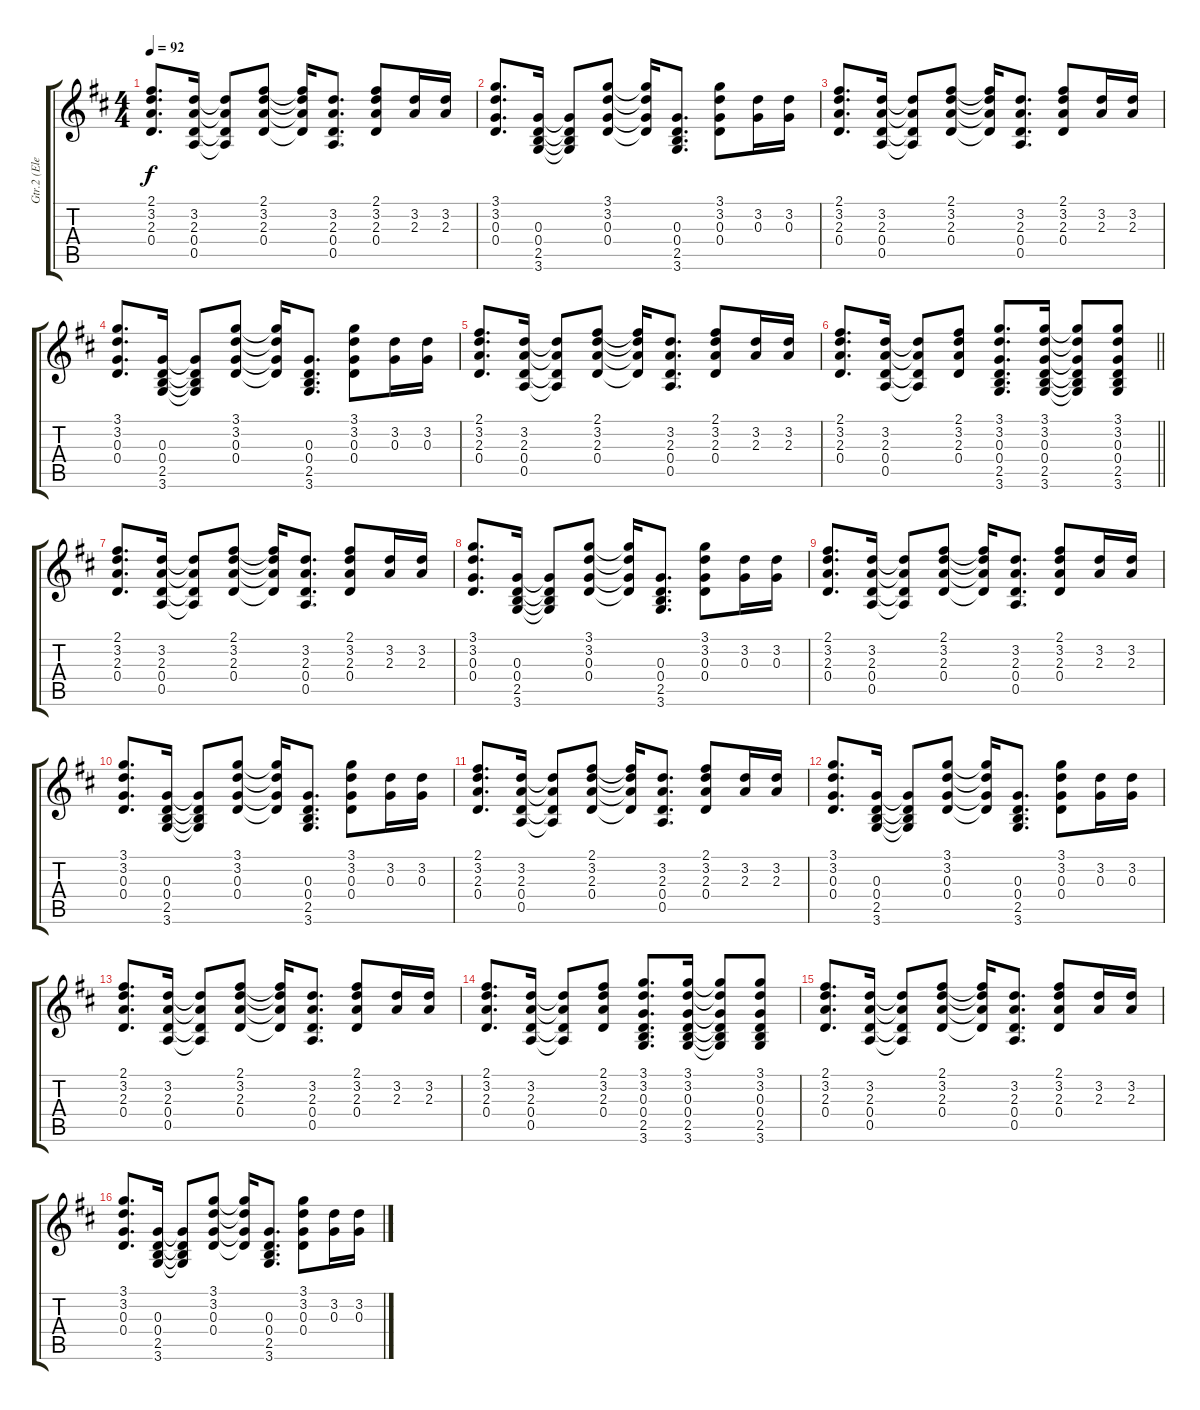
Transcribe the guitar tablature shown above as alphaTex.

\track ("Gtr.2 (Elec.)" "Gtr.2 (Ele") {instrument distortionguitar}
\staff {score tabs}
\tuning (E4 B3 G3 D3 A2 E2) {hide}
\ts (4 4)
\tempo 92
\clef g2
\ks d
(2.1 3.2 2.3 0.4).8{d dy f} (3.2 2.3 0.4 0.5).16 (3.2{t} 2.3{t} 0.4{t} 0.5{t}).8 (2.1 3.2 2.3 0.4).8 (2.1{t} 3.2{t} 2.3{t} 0.4{t}).16 (3.2 2.3 0.4 0.5).8{d} (2.1 3.2 2.3 0.4).8 (3.2 2.3).16 (3.2 2.3).16 |
(3.1 3.2 0.3 0.4).8{d} (0.3 0.4 2.5 3.6).16 (0.3{t} 0.4{t} 2.5{t} 3.6{t}).8 (3.1 3.2 0.3 0.4).8 (3.1{t} 3.2{t} 0.3{t} 0.4{t}).16 (0.3 0.4 2.5 3.6).8{d} (3.1 3.2 0.3 0.4).8 (3.2 0.3).16 (3.2 0.3).16 |
(2.1 3.2 2.3 0.4).8{d} (3.2 2.3 0.4 0.5).16 (3.2{t} 2.3{t} 0.4{t} 0.5{t}).8 (2.1 3.2 2.3 0.4).8 (2.1{t} 3.2{t} 2.3{t} 0.4{t}).16 (3.2 2.3 0.4 0.5).8{d} (2.1 3.2 2.3 0.4).8 (3.2 2.3).16 (3.2 2.3).16 |
(3.1 3.2 0.3 0.4).8{d} (0.3 0.4 2.5 3.6).16 (0.3{t} 0.4{t} 2.5{t} 3.6{t}).8 (3.1 3.2 0.3 0.4).8 (3.1{t} 3.2{t} 0.3{t} 0.4{t}).16 (0.3 0.4 2.5 3.6).8{d} (3.1 3.2 0.3 0.4).8 (3.2 0.3).16 (3.2 0.3).16 |
(2.1 3.2 2.3 0.4).8{d} (3.2 2.3 0.4 0.5).16 (3.2{t} 2.3{t} 0.4{t} 0.5{t}).8 (2.1 3.2 2.3 0.4).8 (2.1{t} 3.2{t} 2.3{t} 0.4{t}).16 (3.2 2.3 0.4 0.5).8{d} (2.1 3.2 2.3 0.4).8 (3.2 2.3).16 (3.2 2.3).16 |
\barLineRight lightlight
(2.1 3.2 2.3 0.4).8{d} (3.2 2.3 0.4 0.5).16 (3.2{t} 2.3{t} 0.4{t} 0.5{t}).8 (2.1 3.2 2.3 0.4).8 (3.1 3.2 0.3 0.4 2.5 3.6).8{d} (3.1 3.2 0.3 0.4 2.5 3.6).16 (3.1{t} 3.2{t} 0.3{t} 0.4{t} 2.5{t} 3.6{t}).8 (3.1 3.2 0.3 0.4 2.5 3.6).8 |
(2.1 3.2 2.3 0.4).8{d} (3.2 2.3 0.4 0.5).16 (3.2{t} 2.3{t} 0.4{t} 0.5{t}).8 (2.1 3.2 2.3 0.4).8 (2.1{t} 3.2{t} 2.3{t} 0.4{t}).16 (3.2 2.3 0.4 0.5).8{d} (2.1 3.2 2.3 0.4).8 (3.2 2.3).16 (3.2 2.3).16 |
(3.1 3.2 0.3 0.4).8{d} (0.3 0.4 2.5 3.6).16 (0.3{t} 0.4{t} 2.5{t} 3.6{t}).8 (3.1 3.2 0.3 0.4).8 (3.1{t} 3.2{t} 0.3{t} 0.4{t}).16 (0.3 0.4 2.5 3.6).8{d} (3.1 3.2 0.3 0.4).8 (3.2 0.3).16 (3.2 0.3).16 |
(2.1 3.2 2.3 0.4).8{d} (3.2 2.3 0.4 0.5).16 (3.2{t} 2.3{t} 0.4{t} 0.5{t}).8 (2.1 3.2 2.3 0.4).8 (2.1{t} 3.2{t} 2.3{t} 0.4{t}).16 (3.2 2.3 0.4 0.5).8{d} (2.1 3.2 2.3 0.4).8 (3.2 2.3).16 (3.2 2.3).16 |
(3.1 3.2 0.3 0.4).8{d} (0.3 0.4 2.5 3.6).16 (0.3{t} 0.4{t} 2.5{t} 3.6{t}).8 (3.1 3.2 0.3 0.4).8 (3.1{t} 3.2{t} 0.3{t} 0.4{t}).16 (0.3 0.4 2.5 3.6).8{d} (3.1 3.2 0.3 0.4).8 (3.2 0.3).16 (3.2 0.3).16 |
(2.1 3.2 2.3 0.4).8{d} (3.2 2.3 0.4 0.5).16 (3.2{t} 2.3{t} 0.4{t} 0.5{t}).8 (2.1 3.2 2.3 0.4).8 (2.1{t} 3.2{t} 2.3{t} 0.4{t}).16 (3.2 2.3 0.4 0.5).8{d} (2.1 3.2 2.3 0.4).8 (3.2 2.3).16 (3.2 2.3).16 |
(3.1 3.2 0.3 0.4).8{d} (0.3 0.4 2.5 3.6).16 (0.3{t} 0.4{t} 2.5{t} 3.6{t}).8 (3.1 3.2 0.3 0.4).8 (3.1{t} 3.2{t} 0.3{t} 0.4{t}).16 (0.3 0.4 2.5 3.6).8{d} (3.1 3.2 0.3 0.4).8 (3.2 0.3).16 (3.2 0.3).16 |
(2.1 3.2 2.3 0.4).8{d} (3.2 2.3 0.4 0.5).16 (3.2{t} 2.3{t} 0.4{t} 0.5{t}).8 (2.1 3.2 2.3 0.4).8 (2.1{t} 3.2{t} 2.3{t} 0.4{t}).16 (3.2 2.3 0.4 0.5).8{d} (2.1 3.2 2.3 0.4).8 (3.2 2.3).16 (3.2 2.3).16 |
(2.1 3.2 2.3 0.4).8{d} (3.2 2.3 0.4 0.5).16 (3.2{t} 2.3{t} 0.4{t} 0.5{t}).8 (2.1 3.2 2.3 0.4).8 (3.1 3.2 0.3 0.4 2.5 3.6).8{d} (3.1 3.2 0.3 0.4 2.5 3.6).16 (3.1{t} 3.2{t} 0.3{t} 0.4{t} 2.5{t} 3.6{t}).8 (3.1 3.2 0.3 0.4 2.5 3.6).8 |
(2.1 3.2 2.3 0.4).8{d} (3.2 2.3 0.4 0.5).16 (3.2{t} 2.3{t} 0.4{t} 0.5{t}).8 (2.1 3.2 2.3 0.4).8 (2.1{t} 3.2{t} 2.3{t} 0.4{t}).16 (3.2 2.3 0.4 0.5).8{d} (2.1 3.2 2.3 0.4).8 (3.2 2.3).16 (3.2 2.3).16 |
(3.1 3.2 0.3 0.4).8{d} (0.3 0.4 2.5 3.6).16 (0.3{t} 0.4{t} 2.5{t} 3.6{t}).8 (3.1 3.2 0.3 0.4).8 (3.1{t} 3.2{t} 0.3{t} 0.4{t}).16 (0.3 0.4 2.5 3.6).8{d} (3.1 3.2 0.3 0.4).8 (3.2 0.3).16 (3.2 0.3).16
